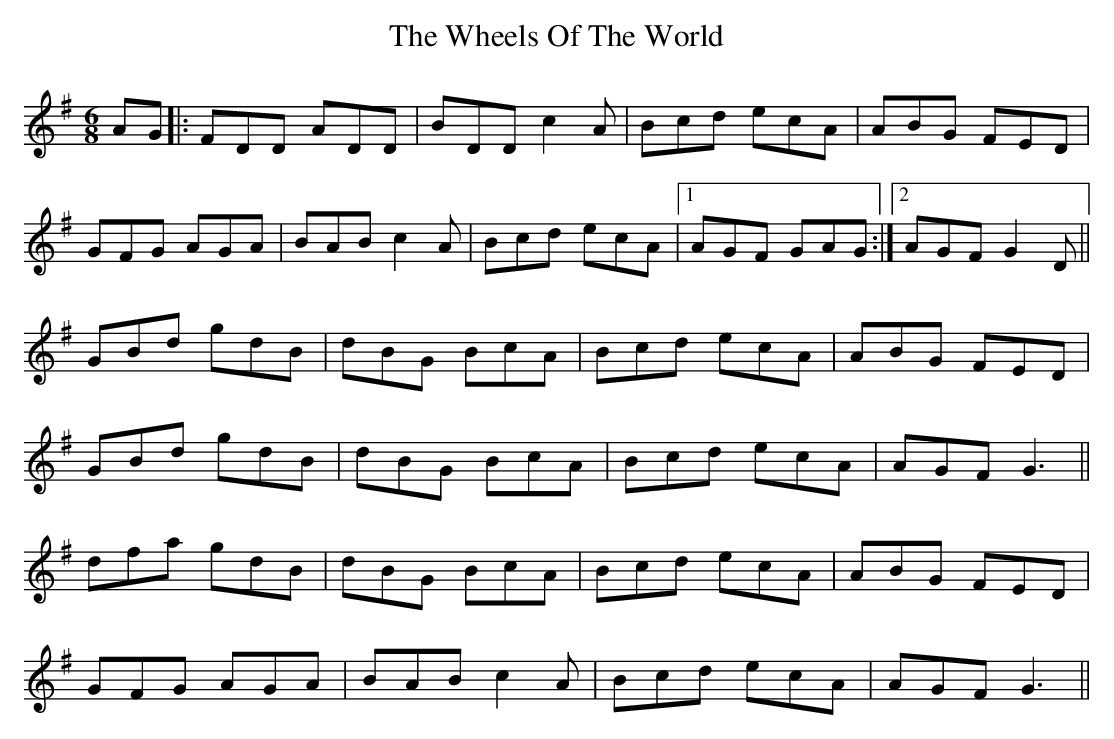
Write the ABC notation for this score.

X:1
T: Wheels Of The World, The
M: 6/8
L: 1/8
K: Gmaj
AG|:FDD ADD|BDD c2A|Bcd ecA|ABG FED|
GFG AGA|BAB c2A|Bcd ecA|1 AGF GAG:|2 AGF G2D||
GBd gdB|dBG BcA|Bcd ecA|ABG FED|
GBd gdB|dBG BcA|Bcd ecA|AGF G3||
dfa gdB|dBG BcA|Bcd ecA|ABG FED|
GFG AGA|BAB c2A|Bcd ecA|AGF G3||
